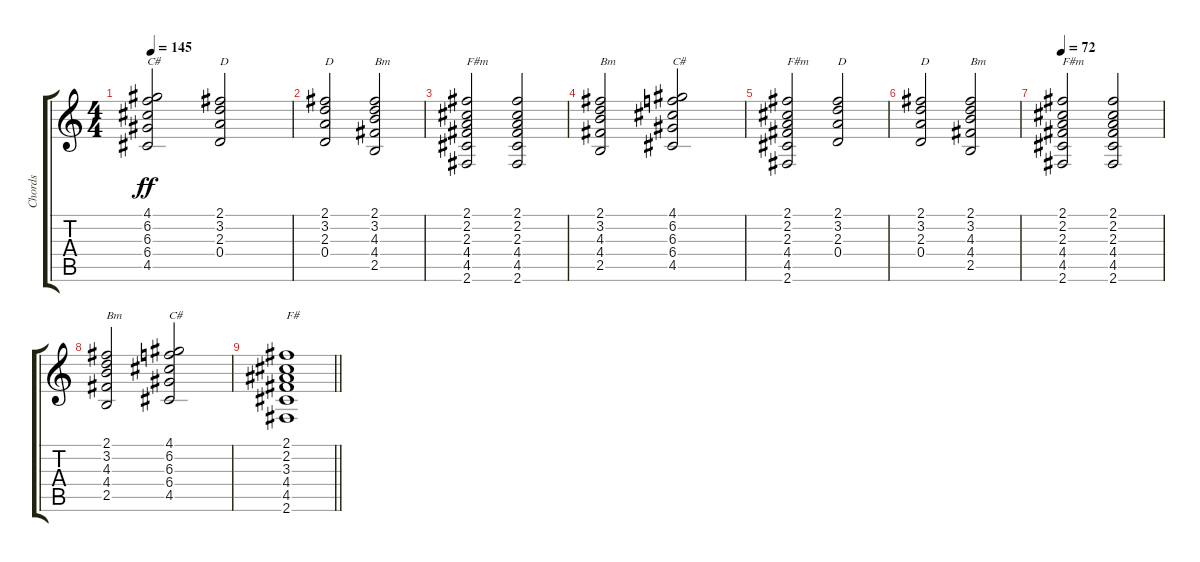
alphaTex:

\track ("Chords" "Chords") {instrument electricguitarclean}
\staff {score tabs}
\tuning (E4 B3 G3 D3 A2 E2) {hide}
\ts (4 4)
\tempo 145
\clef g2
\ks c
(4.1 6.2 6.3 6.4 4.5).2{txt "C#" dy ff} (2.1 3.2 2.3 0.4).2{txt "D"} |
(2.1 3.2 2.3 0.4).2{txt "D"} (2.1 3.2 4.3 4.4 2.5).2{txt "Bm"} |
(2.1 2.2 2.3 4.4 4.5 2.6).2{txt "F#m"} (2.1 2.2 2.3 4.4 4.5 2.6).2 |
(2.1 3.2 4.3 4.4 2.5).2{txt "Bm"} (4.1 6.2 6.3 6.4 4.5).2{txt "C#"} |
(2.1 2.2 2.3 4.4 4.5 2.6).2{txt "F#m"} (2.1 3.2 2.3 0.4).2{txt "D"} |
(2.1 3.2 2.3 0.4).2{txt "D"} (2.1 3.2 4.3 4.4 2.5).2{txt "Bm"} |
\tempo 72
(2.1 2.2 2.3 4.4 4.5 2.6).2{txt "F#m"} (2.1 2.2 2.3 4.4 4.5 2.6).2 |
(2.1 3.2 4.3 4.4 2.5).2{txt "Bm"} (4.1 6.2 6.3 6.4 4.5).2{txt "C#"} |
\barLineRight lightlight
(2.1 2.2 3.3 4.4 4.5 2.6).1{txt "F#"}
